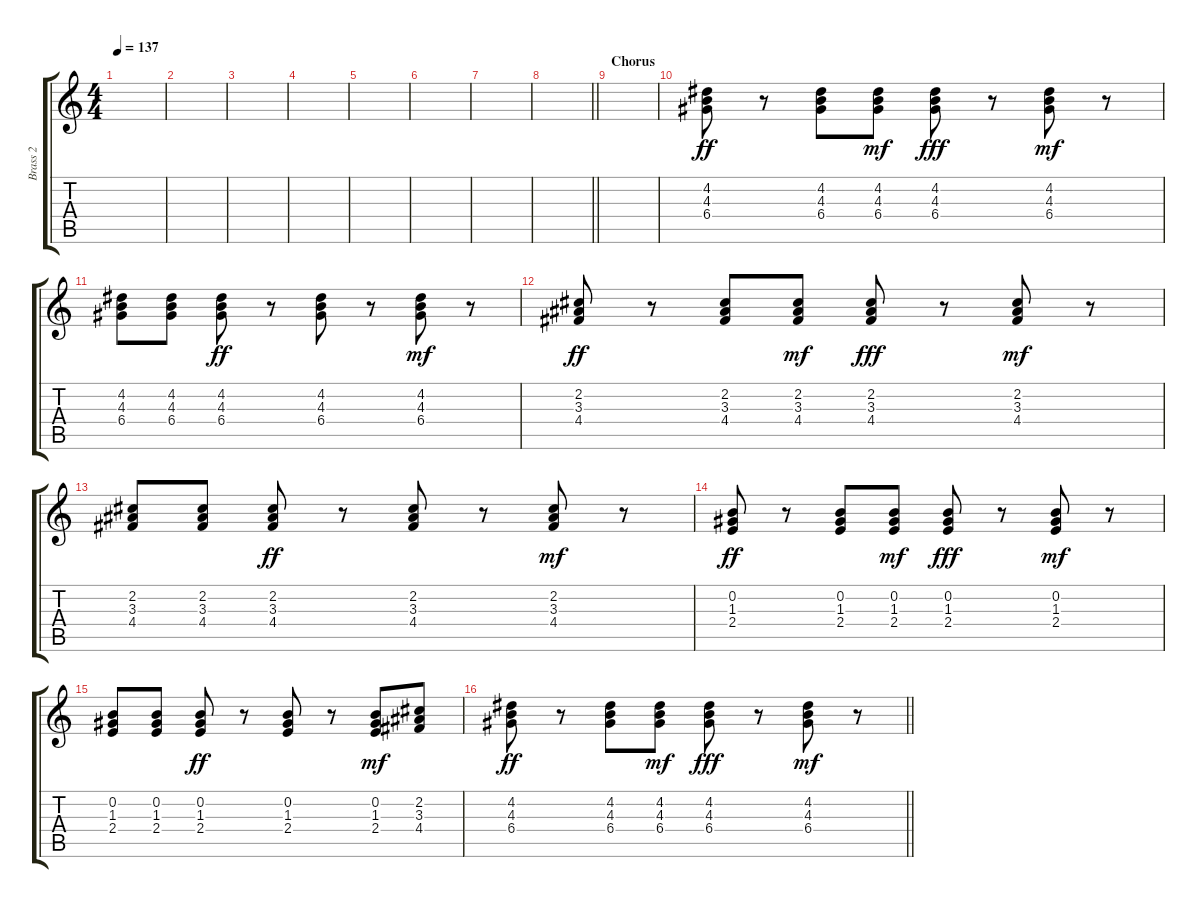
\track ("Brass 2" "Brass 2") {instrument synthbass1}
\staff {score tabs}
\tuning (E4 B3 G3 D3 A2 E2) {hide}
\ts (4 4)
\tempo 137
\clef g2
\ks c
|
|
|
|
|
|
|
\barLineRight lightlight
|
\section ("" "Chorus")
|
(4.2 4.3 6.4).8{dy ff} r.8 (4.2 4.3 6.4).8 (4.2 4.3 6.4).8{dy mf} (4.2 4.3 6.4).8{dy fff} r.8 (4.2 4.3 6.4).8{dy mf} r.8 |
(4.2 4.3 6.4).8 (4.2 4.3 6.4).8 (4.2 4.3 6.4).8{dy ff} r.8 (4.2 4.3 6.4).8 r.8 (4.2 4.3 6.4).8{dy mf} r.8 |
(2.2 3.3 4.4).8{dy ff} r.8 (2.2 3.3 4.4).8 (2.2 3.3 4.4).8{dy mf} (2.2 3.3 4.4).8{dy fff} r.8 (2.2 3.3 4.4).8{dy mf} r.8 |
(2.2 3.3 4.4).8 (2.2 3.3 4.4).8 (2.2 3.3 4.4).8{dy ff} r.8 (2.2 3.3 4.4).8 r.8 (2.2 3.3 4.4).8{dy mf} r.8 |
(0.2 1.3 2.4).8{dy ff} r.8 (0.2 1.3 2.4).8 (0.2 1.3 2.4).8{dy mf} (0.2 1.3 2.4).8{dy fff} r.8 (0.2 1.3 2.4).8{dy mf} r.8 |
(0.2 1.3 2.4).8 (0.2 1.3 2.4).8 (0.2 1.3 2.4).8{dy ff} r.8 (0.2 1.3 2.4).8 r.8 (0.2 1.3 2.4).8{dy mf} (2.2 3.3 4.4).8 |
\barLineRight lightlight
(4.2 4.3 6.4).8{dy ff} r.8 (4.2 4.3 6.4).8 (4.2 4.3 6.4).8{dy mf} (4.2 4.3 6.4).8{dy fff} r.8 (4.2 4.3 6.4).8{dy mf} r.8
